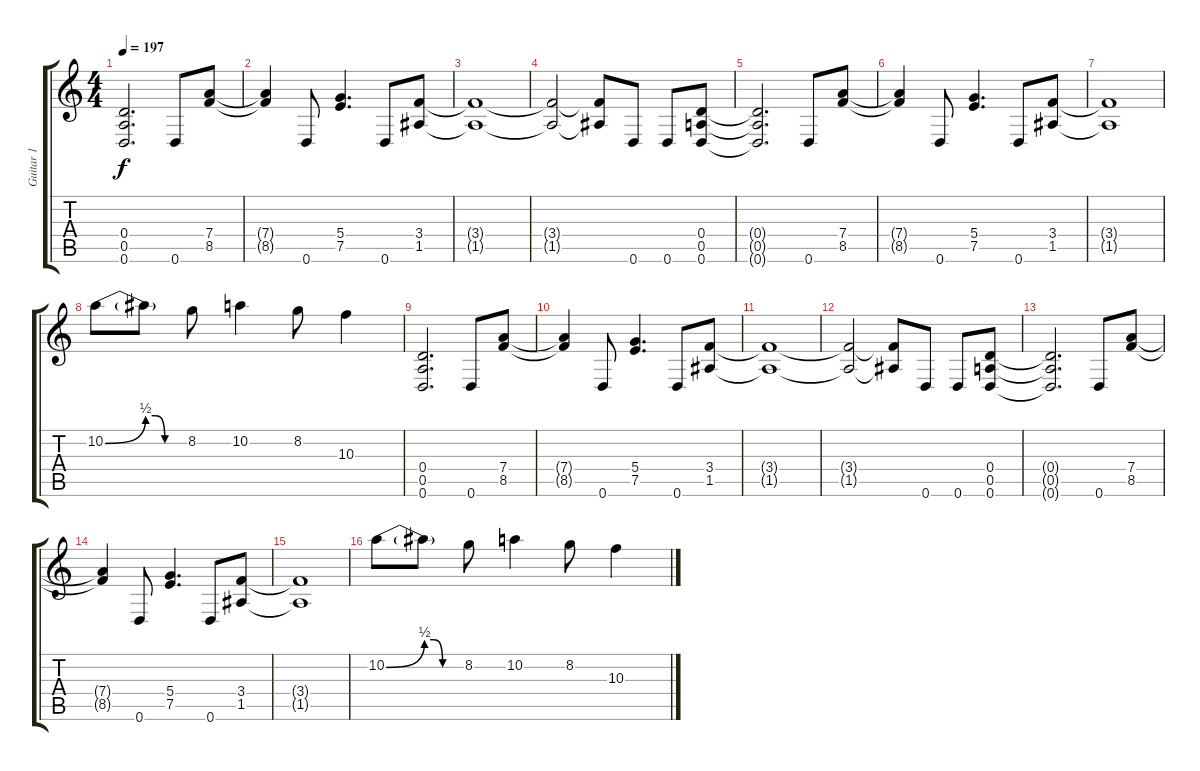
\track ("Guitar 1" "Guitar 1") {instrument distortionguitar}
\staff {score tabs}
\tuning (E4 B3 G3 D3 A2 D2) {hide}
\ts (4 4)
\tempo 197
\clef g2
\ks c
(0.4{t} 0.5{t} 0.6{t}).2{d dy f} 0.6.8 (7.4 8.5).8 |
(7.4{t} 8.5{t}).4 0.6.8 (5.4 7.5).4{d} 0.6.8 (3.4 1.5).8 |
(3.4{t} 1.5{t}).1 |
(3.4{t} 1.5{t}).2 (3.4{t} 1.5{t}).8 0.6.8 0.6.8 (0.4 0.5 0.6).8 |
(0.4{t} 0.5{t} 0.6{t}).2{d} 0.6.8 (7.4 8.5).8 |
(7.4{t} 8.5{t}).4 0.6.8 (5.4 7.5).4{d} 0.6.8 (3.4 1.5).8 |
(3.4{t} 1.5{t}).1 |
10.2{be (bend 0 0 60 2)}.8 10.2{be (custom 0 2 15 2 30 0 60 0) t}.8 8.2.8 10.2.4 8.2.8 10.3.4 |
(0.4 0.5 0.6).2{d} 0.6.8 (7.4 8.5).8 |
(7.4{t} 8.5{t}).4 0.6.8 (5.4 7.5).4{d} 0.6.8 (3.4 1.5).8 |
(3.4{t} 1.5{t}).1 |
(3.4{t} 1.5{t}).2 (3.4{t} 1.5{t}).8 0.6.8 0.6.8 (0.4 0.5 0.6).8 |
(0.4{t} 0.5{t} 0.6{t}).2{d} 0.6.8 (7.4 8.5).8 |
(7.4{t} 8.5{t}).4 0.6.8 (5.4 7.5).4{d} 0.6.8 (3.4 1.5).8 |
(3.4{t} 1.5{t}).1 |
10.2{be (bend 0 0 60 2)}.8 10.2{be (custom 0 2 15 2 30 0 60 0) t}.8 8.2.8 10.2.4 8.2.8 10.3.4
